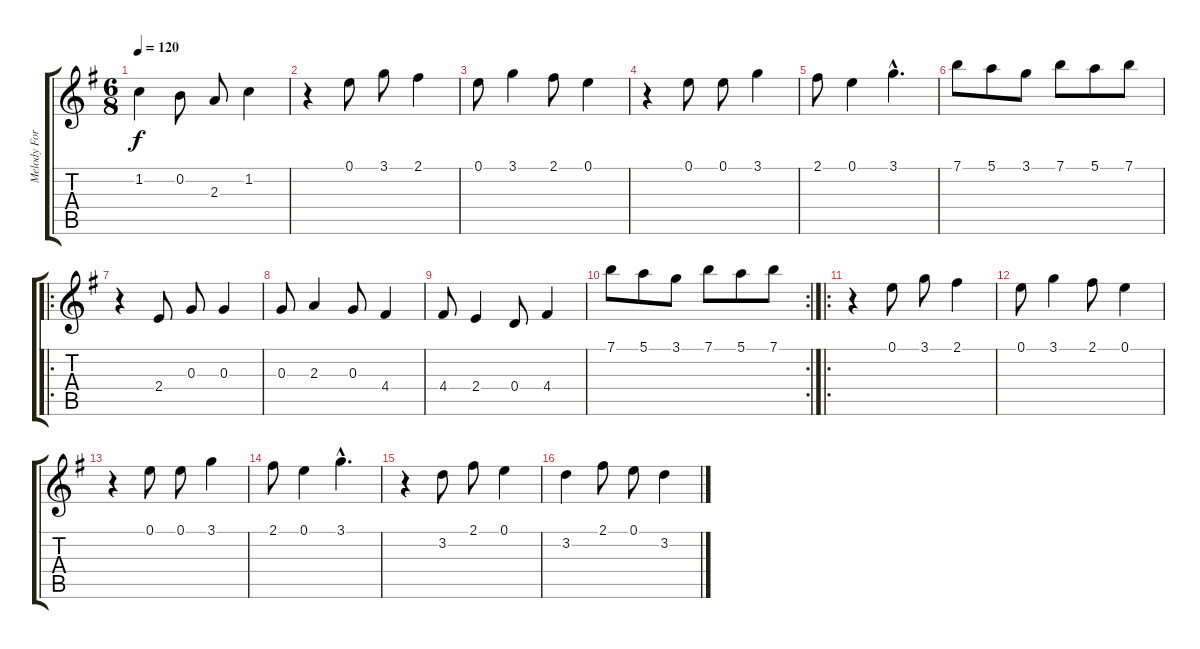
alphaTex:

\track ("Melody For Guitar" "Melody For") {instrument acousticguitarnylon}
\staff {score tabs}
\tuning (E4 B3 G3 D3 A2 E2) {hide}
\ts (6 8)
\tempo 120
\clef g2
\ks eminor
1.2.4{dy f} 0.2.8 2.3.8 1.2.4 |
r.4 0.1.8 3.1.8 2.1.4 |
0.1.8 3.1.4 2.1.8 0.1.4 |
r.4 0.1.8 0.1.8 3.1.4 |
2.1.8 0.1.4 3.1{hac}.4{d} |
7.1.8 5.1.8 3.1.8 7.1.8 5.1.8 7.1.8 |
\ro
r.4 2.4.8 0.3.8 0.3.4 |
0.3.8 2.3.4 0.3.8 4.4.4 |
4.4.8 2.4.4 0.4.8 4.4.4 |
\rc 2
7.1.8 5.1.8 3.1.8 7.1.8 5.1.8 7.1.8 |
\ro
r.4 0.1.8 3.1.8 2.1.4 |
0.1.8 3.1.4 2.1.8 0.1.4 |
r.4 0.1.8 0.1.8 3.1.4 |
2.1.8 0.1.4 3.1{hac}.4{d} |
r.4 3.2.8 2.1.8 0.1.4 |
3.2.4 2.1.8 0.1.8 3.2.4
